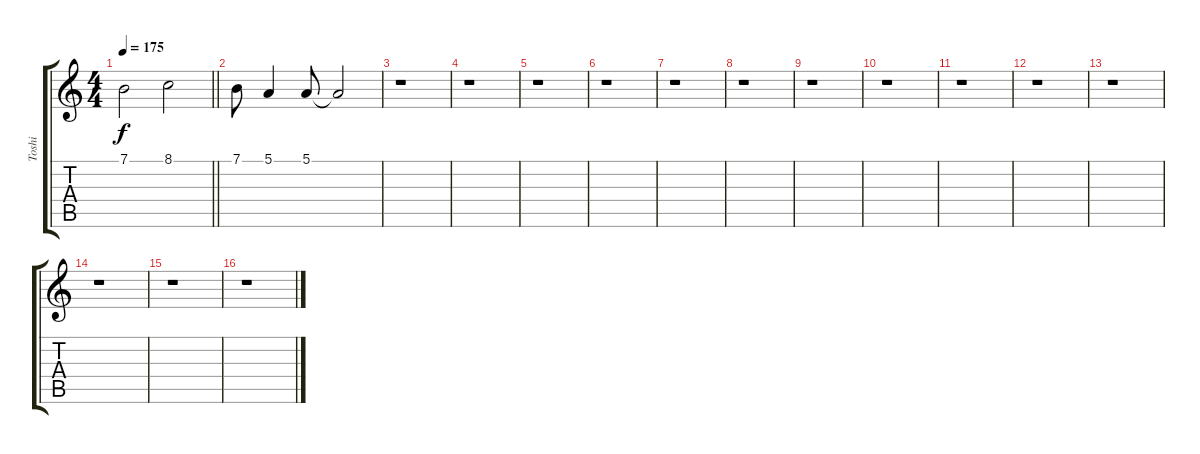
\track ("Toshi" "Toshi") {instrument trumpet}
\staff {score tabs}
\tuning (E4 B3 G3 D3 A2 E2) {hide}
\ts (4 4)
\tempo 175
\clef g2
\barLineRight lightlight
\ks c
7.1.2{dy f} 8.1.2 |
7.1.8 5.1.4 5.1.8 5.1{t}.2 |
r.1 |
r.1 |
r.1 |
r.1 |
r.1 |
r.1 |
r.1 |
r.1 |
r.1 |
r.1 |
r.1 |
r.1 |
r.1 |
r.1
